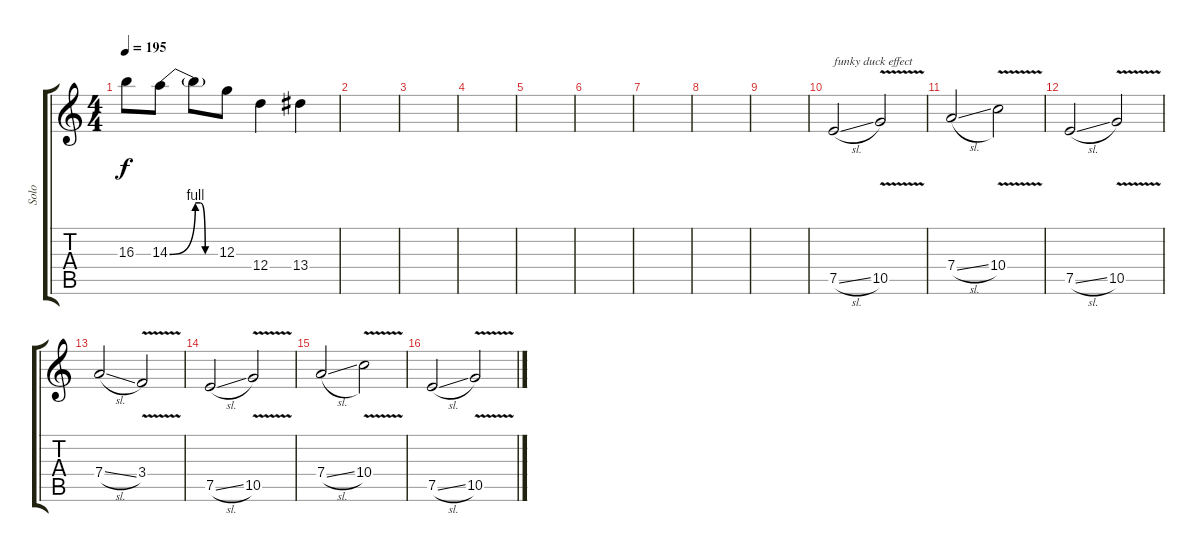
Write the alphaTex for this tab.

\track ("Solo" "Solo") {instrument overdrivenguitar}
\staff {score tabs}
\tuning (E4 B3 G3 D3 A2 E2) {hide}
\ts (4 4)
\tempo 195
\clef g2
\ks c
16.3.8{dy f} 14.3{be (bend 0 0 60 4)}.8 14.3{be (custom 0 4 15 4 30 0 60 0) t}.8 12.3.8 12.4.4 13.4.4 |
|
|
|
|
|
|
|
|
7.5{sl}.2{txt "funky duck effect"} 10.5{v}.2 |
7.4{sl}.2 10.4{v}.2 |
7.5{sl}.2 10.5{v}.2 |
7.4{sl}.2 3.4{v}.2 |
7.5{sl}.2 10.5{v}.2 |
7.4{sl}.2 10.4{v}.2 |
7.5{sl}.2 10.5{v}.2
